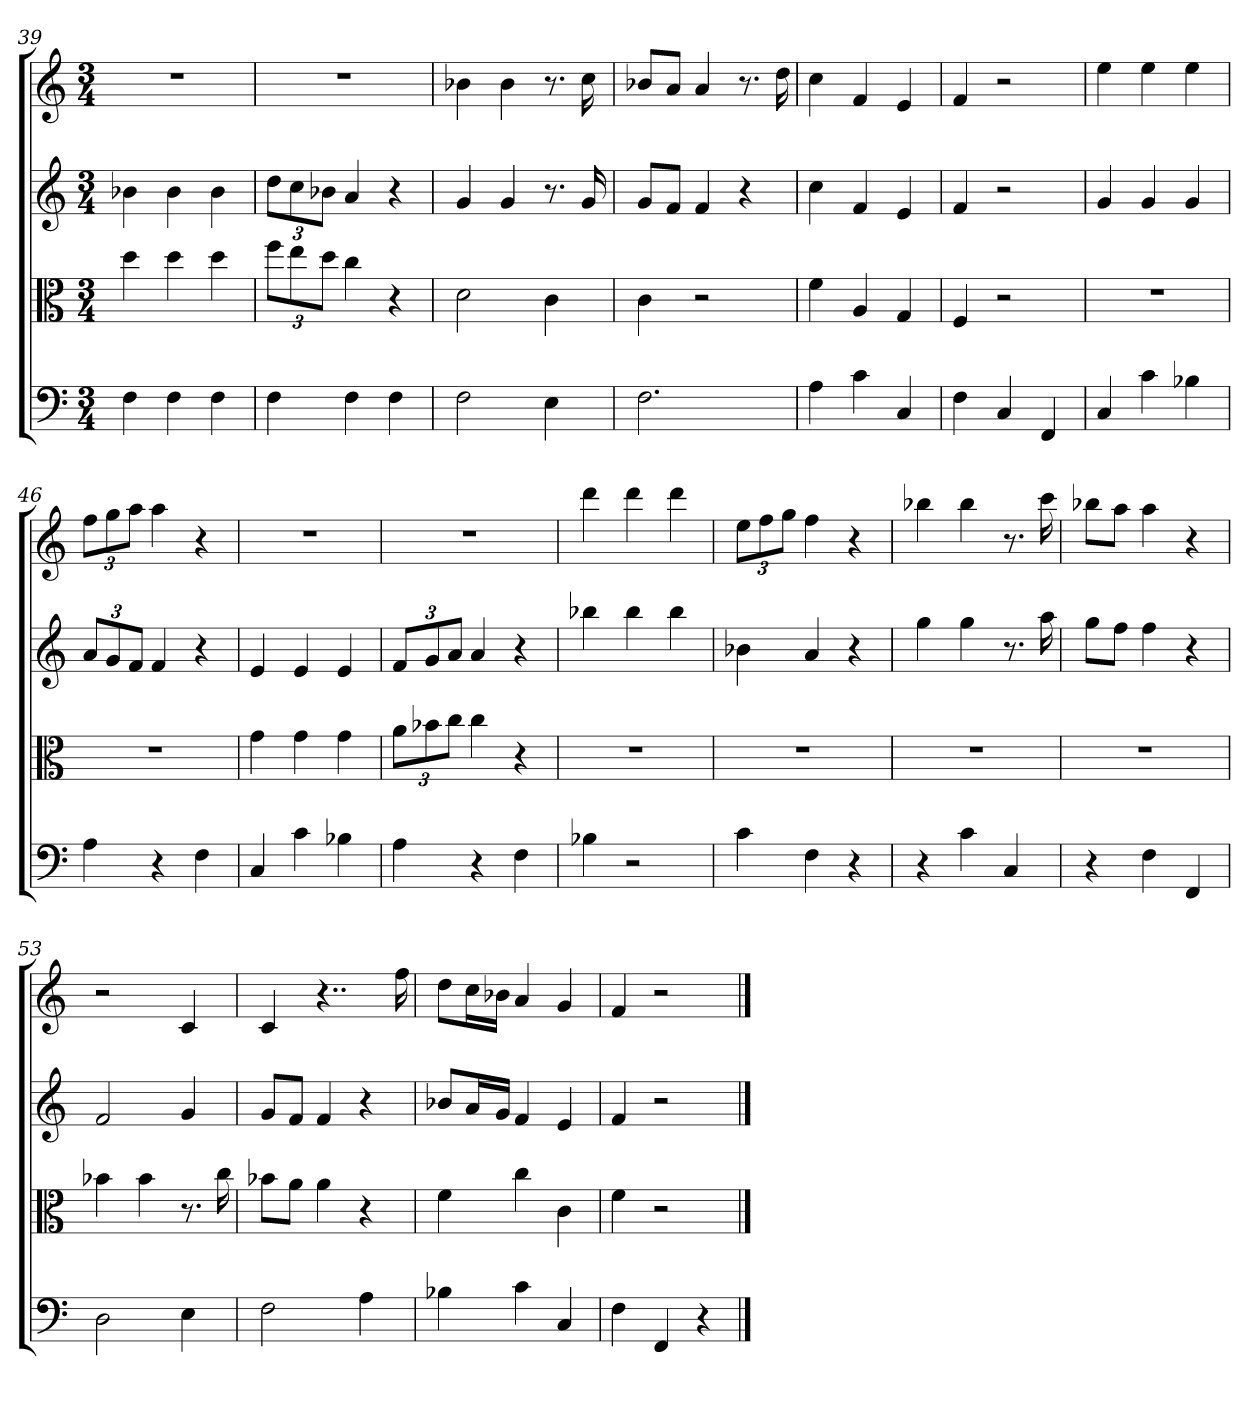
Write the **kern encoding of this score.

**kern	**kern	**kern	**kern
*part4	*part3	*part2	*part1
*staff4	*staff3	*staff2	*staff1
*clefF4	*clefC3	*clefG2	*clefG2
*k[]	*k[]	*k[]	*k[]
*C:	*C:	*C:	*C:
*M3/4	*M3/4	*M3/4	*M3/4
=39	=39	=39	=39
4F	4dd	4b-X	2.r
4F	4dd	4b-	.
4F	4dd	4b-	.
=40	=40	=40	=40
4F	12ff\L	12dd\L	2.r
.	12ee\	12cc\	.
.	12dd\J	12b-X\J	.
4F	4cc	4a	.
4F	4r	4r	.
=41	=41	=41	=41
2F	2d	4g	4b-X
.	.	4g	4b-
4E	4c	8.r	8.r
.	.	16g	16cc
=42	=42	=42	=42
2.F	4c	8g/L	8b-X/L
.	.	8f/J	8a/J
.	2r	4f	4a
.	.	4r	8.r
.	.	.	16dd
=43	=43	=43	=43
4A	4f	4cc	4cc
4c	4A	4f	4f
4C	4G	4e	4e
=44	=44	=44	=44
4F	4F	4f	4f
4C	2r	2r	2r
4FF	.	.	.
=45	=45	=45	=45
4C	2.r	4g	4ee
4c	.	4g	4ee
4B-X	.	4g	4ee
=46	=46	=46	=46
4A	2.r	12a/L	12ff\L
.	.	12g/	12gg\
.	.	12f/J	12aa\J
4r	.	4f	4aa
4F	.	4r	4r
=47	=47	=47	=47
4C	4g	4e	2.r
4c	4g	4e	.
4B-X	4g	4e	.
=48	=48	=48	=48
4A	12a\L	12f/L	2.r
.	12b-X\	12g/	.
.	12cc\J	12a/J	.
4r	4cc	4a	.
4F	4r	4r	.
=49	=49	=49	=49
4B-X	2.r	4bb-X	4ddd
2r	.	4bb-	4ddd
.	.	4bb-	4ddd
=50	=50	=50	=50
4c	2.r	4b-X	12ee\L
.	.	.	12ff\
.	.	.	12gg\J
4F	.	4a	4ff
4r	.	4r	4r
=51	=51	=51	=51
4r	2.r	4gg	4bb-X
4c	.	4gg	4bb-
4C	.	8.r	8.r
.	.	16aa	16ccc
=52	=52	=52	=52
4r	2.r	8gg\L	8bb-X\L
.	.	8ff\J	8aa\J
4F	.	4ff	4aa
4FF	.	4r	4r
=53	=53	=53	=53
2D	4b-X	2f	2r
.	4b-	.	.
4E	8.r	4g	4c
.	16cc	.	.
=54	=54	=54	=54
2F	8b-X\L	8g/L	4c
.	8a\J	8f/J	.
.	4a	4f	4..r
4A	4r	4r	.
.	.	.	16ff
=55	=55	=55	=55
4B-X	4f	8b-X/L	8dd\L
.	.	16a/L	16cc\L
.	.	16g/JJ	16b-X\JJ
4c	4cc	4f	4a
4C	4c	4e	4g
=56	=56	=56	=56
4F	4f	4f	4f
4FF	2r	2r	2r
4r	.	.	.
==	==	==	==
*-	*-	*-	*-
